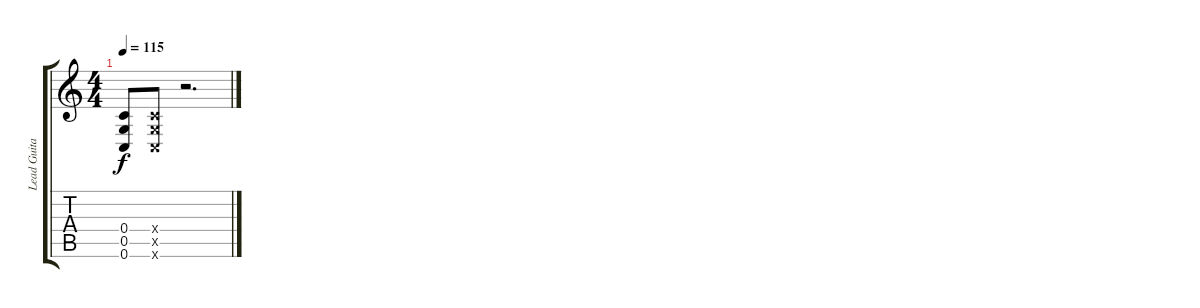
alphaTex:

\track ("Lead Guitar" "Lead Guita") {instrument distortionguitar}
\staff {score tabs}
\tuning (D4 A3 F3 C3 G2 C2) {hide}
\ts (4 4)
\tempo 115
\clef g2
\ks c
(0.4 0.5 0.6).8{dy f} (0.4{x} 0.5{x} 0.6{x}).8 r.2{d}
